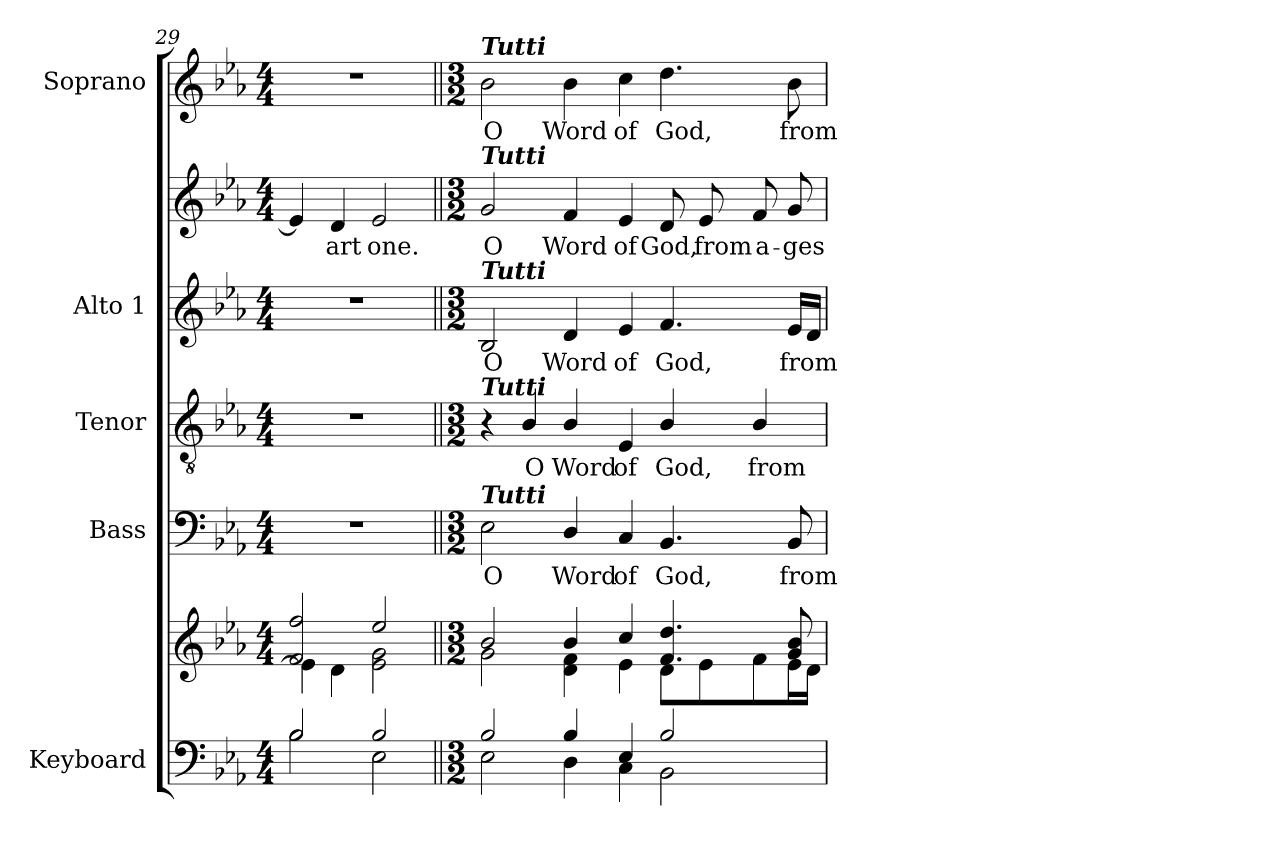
**kern	**kern	**kern	**text	**kern	**text	**kern	**text	**kern	**text	**kern	**text
*part5	*part5	*part4	*part4	*part3	*part3	*part2	*part2	*part2	*part2	*part1	*part1
*staff7	*staff6	*staff5	*staff5	*staff4	*staff4	*staff3	*staff3	*staff2	*staff2	*staff1	*staff1
*I"Keyboard	*	*I"Bass	*	*I"Tenor	*	*I"Alto 1	*	*	*	*I"Soprano	*
*	*	*I'B	*	*I'T	*	*I'A1	*	*	*	*I'S	*
*clefF4	*clefG2	*clefF4	*	*clefGv2	*	*clefG2	*	*clefG2	*	*clefG2	*
*k[b-e-a-]	*k[b-e-a-]	*k[b-e-a-]	*	*k[b-e-a-]	*	*k[b-e-a-]	*	*k[b-e-a-]	*	*k[b-e-a-]	*
*E-:	*E-:	*E-:	*	*E-:	*	*E-:	*	*E-:	*	*E-:	*
*M4/4	*M4/4	*M4/4	*	*M4/4	*	*M4/4	*	*M4/4	*	*M4/4	*
=29	=29	=29	=29	=29	=29	=29	=29	=29	=29	=29	=29
*^	*^	*	*	*	*	*	*	*	*	*	*
2B-/	2B-\	2f/ 2ff/	4e-\]	1r	.	1r	.	1r	.	4e-]	.	1r	.
!	!	!	!	!	!	!	!	!	!	!	!LO:LY:b	!	!
.	.	.	4d\	.	.	.	.	.	.	4d	art	.	.
!	!	!	!	!	!	!	!	!	!	!	!LO:LY:b	!	!
2B-/	2E-\	2ee-/	2e-\ 2g\	.	.	.	.	.	.	2e-	one.	.	.
=30||	=30||	=30||	=30||	=30||	=30||	=30||	=30||	=30||	=30||	=30||	=30||	=30||	=30||
*M3/2	*	*M3/2	*	*M3/2	*	*M3/2	*	*M3/2	*	*M3/2	*	*M3/2	*
!	!	!	!	!	!	!	!	!	!	!	!	!LO:TX:a:Bi:t=Tutti	!
!	!	!	!	!	!	!	!	!	!	!LO:TX:a:Bi:t=Tutti	!	!	!
!	!	!	!	!	!	!	!	!LO:TX:a:Bi:t=Tutti	!	!	!	!	!
!	!	!	!	!	!	!LO:TX:a:Bi:t=Tutti	!	!	!	!	!	!	!
!	!	!	!	!LO:TX:a:Bi:t=Tutti	!	!	!	!	!	!	!	!	!
!	!	!	!	!	!LO:LY:b	!	!	!	!LO:LY:b	!	!LO:LY:b	!	!LO:LY:b
2B-/	2E-\	2b-/	2g\	2E-	O	4r	.	2B-	O	2g	O	2b-	O
!	!	!	!	!	!	!	!LO:LY:b	!	!	!	!	!	!
.	.	.	.	.	.	4B-/	O	.	.	.	.	.	.
!	!	!	!	!	!LO:LY:b	!	!LO:LY:b	!	!LO:LY:b	!	!LO:LY:b	!	!LO:LY:b
4B-/	4D\	4b-/	4d\ 4f\	4D/	Word	4B-/	Word	4d	Word	4f	Word	4b-	Word
!	!	!	!	!	!LO:LY:b	!	!LO:LY:b	!	!LO:LY:b	!	!LO:LY:b	!	!LO:LY:b
4E-/	4C\	4cc/	4e-\	4C	of	4E-	of	4e-	of	4e-	of	4cc	of
!	!	!	!	!	!LO:LY:b	!	!LO:LY:b	!	!LO:LY:b	!	!LO:LY:b	!	!LO:LY:b
2B-/	2BB-\	4.f/ 4.dd/	8d\L	4.BB-	God,	4B-/	God,	4.f	God,	8d	God,	4.dd	God,
!	!	!	!	!	!	!	!	!	!	!	!LO:LY:b	!	!
.	.	.	8e-\	.	.	.	.	.	.	8e-	from	.	.
!	!	!	!	!	!	!	!LO:LY:b	!	!	!	!LO:LY:b	!	!
.	.	.	8f\	.	.	4B-/	from	.	.	8f	a-	.	.
!	!	!	!	!	!LO:LY:b	!	!	!	!LO:LY:b	!	!LO:LY:b	!	!LO:LY:b
.	.	8g/ 8b-/	16e-\L	8BB-	from	.	.	16e-LL	from	8g	-ges	8b-	from
.	.	.	16d\JJ	.	.	.	.	16dJJ	.	.	.	.	.
*v	*v	*	*	*	*	*	*	*	*	*	*	*	*
*	*v	*v	*	*	*	*	*	*	*	*	*	*
=	=	=	=	=	=	=	=	=	=	=	=
*-	*-	*-	*-	*-	*-	*-	*-	*-	*-	*-	*-
